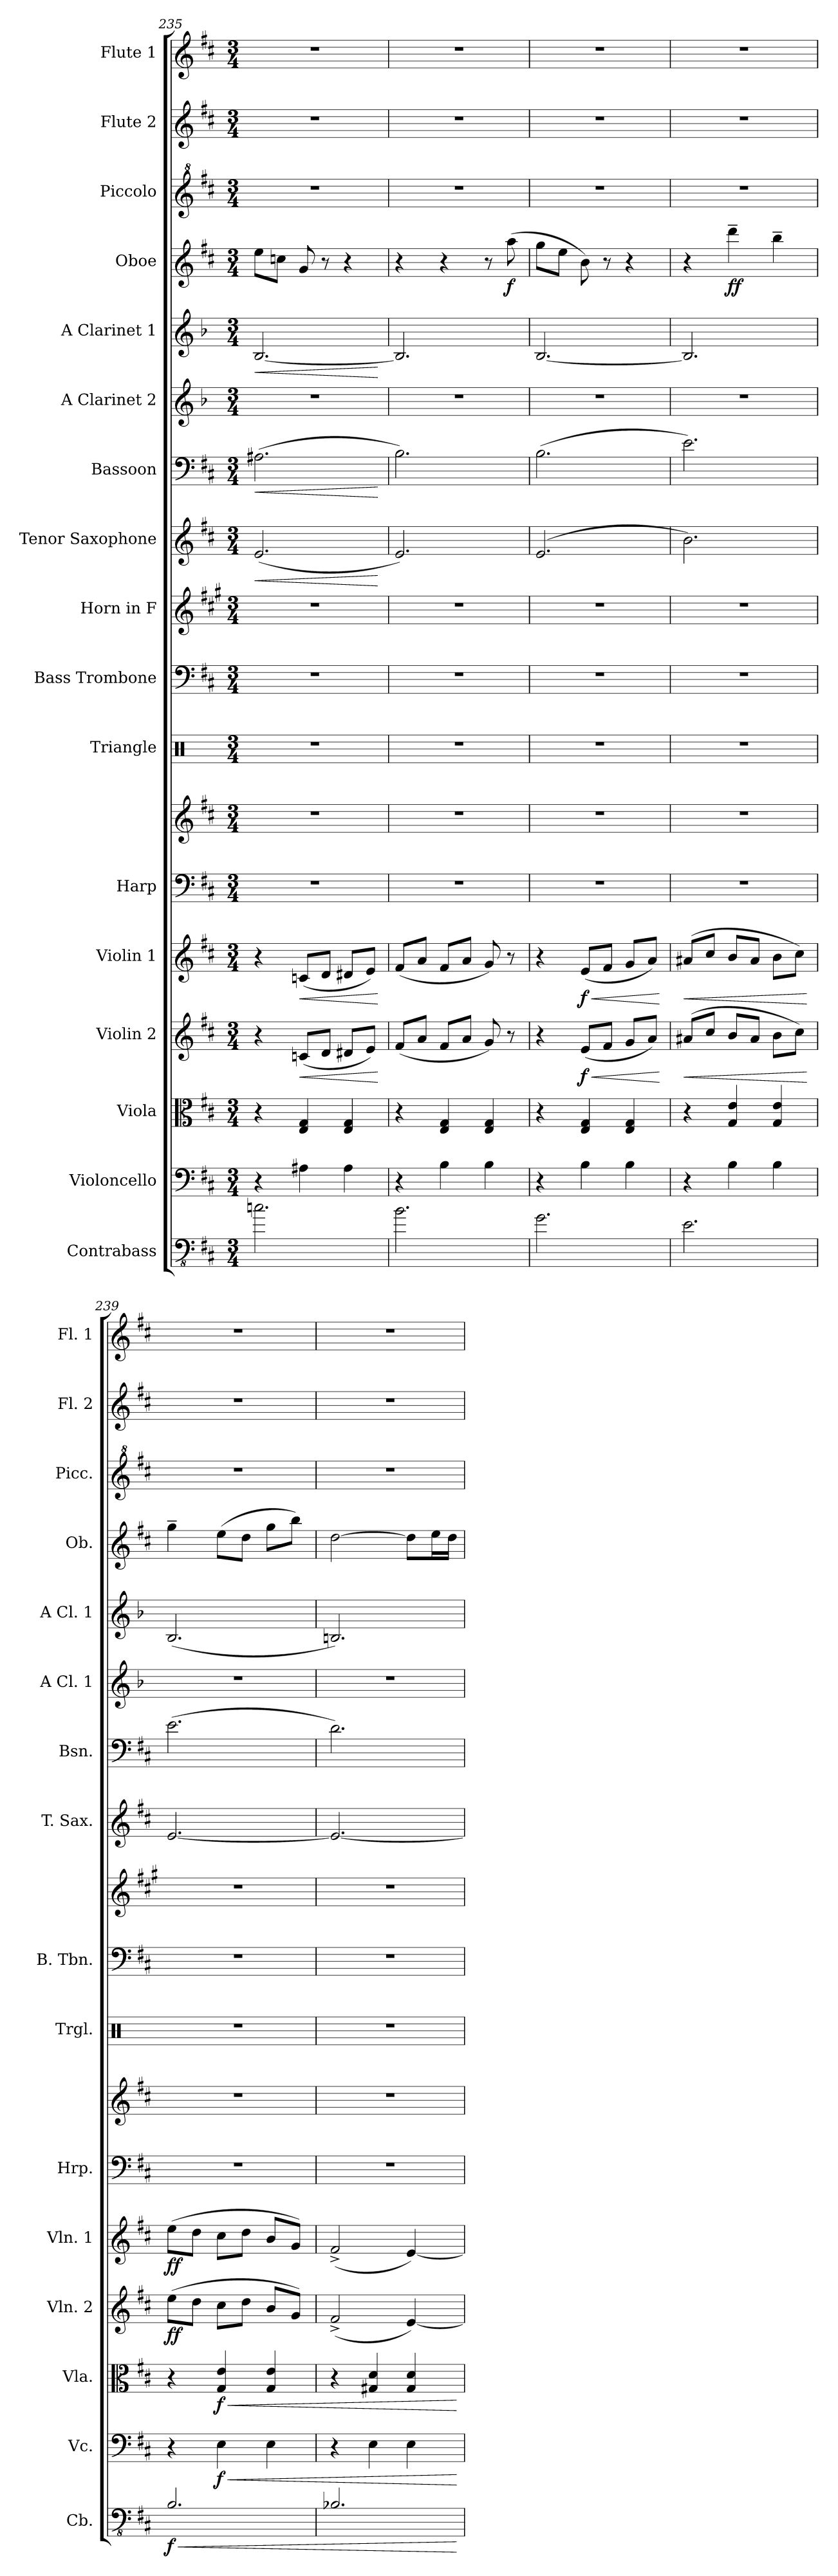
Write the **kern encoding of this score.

**kern	**dynam	**kern	**dynam	**kern	**dynam	**kern	**dynam	**kern	**dynam	**kern	**kern	**kern	**kern	**kern	**kern	**dynam	**kern	**dynam	**kern	**kern	**dynam	**kern	**dynam	**kern	**kern	**kern
*part17	*part17	*part16	*part16	*part15	*part15	*part14	*part14	*part13	*part13	*part12	*part12	*part11	*part10	*part9	*part8	*part8	*part7	*part7	*part6	*part5	*part5	*part4	*part4	*part3	*part2	*part1
*staff18	*staff18	*staff17	*staff17	*staff16	*staff16	*staff15	*staff15	*staff14	*staff14	*staff13	*staff12	*staff11	*staff10	*staff9	*staff8	*staff8	*staff7	*staff7	*staff6	*staff5	*staff5	*staff4	*staff4	*staff3	*staff2	*staff1
*I"Contrabass	*	*I"Violoncello	*	*I"Viola	*	*I"Violin 2	*	*I"Violin 1	*	*I"Harp	*	*I"Triangle	*I"Bass Trombone	*I"Horn in F	*I"Tenor Saxophone	*	*I"Bassoon	*	*I"A Clarinet 2	*I"A Clarinet 1	*	*I"Oboe	*	*I"Piccolo	*I"Flute 2	*I"Flute 1
*I'Cb.	*	*I'Vc.	*	*I'Vla.	*	*I'Vln. 2	*	*I'Vln. 1	*	*I'Hrp.	*	*I'Trgl.	*I'B. Tbn.	*	*I'T. Sax.	*	*I'Bsn.	*	*I'A Cl. 1	*I'A Cl. 1	*	*I'Ob.	*	*I'Picc.	*I'Fl. 2	*I'Fl. 1
!!LO:PB:g=z
*clefFv4	*	*clefF4	*	*clefC3	*	*clefG2	*	*clefG2	*	*clefF4	*clefG2	*clefX	*clefF4	*clefG2	*clefG2	*	*clefF4	*	*clefG2	*clefG2	*	*clefG2	*	*clefG^2	*clefG2	*clefG2
*ITrd7c12	*	*	*	*	*	*	*	*	*	*	*	*	*	*ITrd4c7	*ITrd8c14	*	*	*	*ITrd2c3	*ITrd2c3	*	*	*	*ITrd-7c-12	*	*
*k[f#c#]	*	*k[f#c#]	*	*k[f#c#]	*	*k[f#c#]	*	*k[f#c#]	*	*k[f#c#]	*k[f#c#]	*k[]	*k[f#c#]	*k[f#c#]	*k[f#c#]	*	*k[f#c#]	*	*k[f#c#]	*k[f#c#]	*	*k[f#c#]	*	*k[f#c#]	*k[f#c#]	*k[f#c#]
*M3/4	*	*M3/4	*	*M3/4	*	*M3/4	*	*M3/4	*	*M3/4	*M3/4	*M3/4	*M3/4	*M3/4	*M3/4	*	*M3/4	*	*M3/4	*M3/4	*	*M3/4	*	*M3/4	*M3/4	*M3/4
=235	=235	=235	=235	=235	=235	=235	=235	=235	=235	=235	=235	=235	=235	=235	=235	=235	=235	=235	=235	=235	=235	=235	=235	=235	=235	=235
!	!	!	!	!	!	!	!	!	!	!	!	!	!	!	!	!LO:HP:b	!	!LO:HP:b	!	!	!LO:HP:b	!	!	!	!	!
2.Cn\	.	4r	.	4r	.	4r	.	4r	.	2.r	2.r	2.r	2.r	2.r	(2.E/	<	(2.A#X\	<	2.r	[2.G/	<	8ee\L	.	2.r	2.r	2.r
.	.	.	.	.	.	.	.	.	.	.	.	.	.	.	.	.	.	.	.	.	.	8ccn\J	.	.	.	.
!	!	!	!	!	!	!	!LO:HP:b	!	!LO:HP:b	!	!	!	!	!	!	!	!	!	!	!	!	!	!	!	!	!
.	.	4A#X\	.	4E/ 4G/	.	(8cn/L	<	(8cn/L	<	.	.	.	.	.	.	.	.	.	.	.	.	8g/	.	.	.	.
.	.	.	.	.	.	8d/J	.	8d/J	.	.	.	.	.	.	.	.	.	.	.	.	.	8r	.	.	.	.
.	.	4A#\	.	4E/ 4G/	.	8d#X/L	.	8d#X/L	.	.	.	.	.	.	.	.	.	.	.	.	.	4r	.	.	.	.
.	.	.	.	.	.	8e/J)	.	8e/J)	.	.	.	.	.	.	.	.	.	.	.	.	.	.	.	.	.	.
.	.	.	.	.	.	.	[	.	[	.	.	.	.	.	.	[	.	[	.	.	[	.	.	.	.	.
=236	=236	=236	=236	=236	=236	=236	=236	=236	=236	=236	=236	=236	=236	=236	=236	=236	=236	=236	=236	=236	=236	=236	=236	=236	=236	=236
2.BB\	.	4r	.	4r	.	(8f#/L	.	(8f#/L	.	2.r	2.r	2.r	2.r	2.r	2.E/)	.	2.B\)	.	2.r	2.G/]	.	4r	.	2.r	2.r	2.r
.	.	.	.	.	.	8a/J	.	8a/J	.	.	.	.	.	.	.	.	.	.	.	.	.	.	.	.	.	.
.	.	4B\	.	4E/ 4G/	.	8f#/L	.	8f#/L	.	.	.	.	.	.	.	.	.	.	.	.	.	4r	.	.	.	.
.	.	.	.	.	.	8a/J	.	8a/J	.	.	.	.	.	.	.	.	.	.	.	.	.	.	.	.	.	.
.	.	4B\	.	4E/ 4G/	.	8g/)	.	8g/)	.	.	.	.	.	.	.	.	.	.	.	.	.	8r	.	.	.	.
!	!	!	!	!	!	!	!	!	!	!	!	!	!	!	!	!	!	!	!	!	!	!	!LO:DY:b	!	!	!
.	.	.	.	.	.	8r	.	8r	.	.	.	.	.	.	.	.	.	.	.	.	.	(8aa\	f	.	.	.
=237	=237	=237	=237	=237	=237	=237	=237	=237	=237	=237	=237	=237	=237	=237	=237	=237	=237	=237	=237	=237	=237	=237	=237	=237	=237	=237
2.GG\	.	4r	.	4r	.	4r	.	4r	.	2.r	2.r	2.r	2.r	2.r	(2.E/	.	(2.B\	.	2.r	[2.G/	.	8gg\L	.	2.r	2.r	2.r
.	.	.	.	.	.	.	.	.	.	.	.	.	.	.	.	.	.	.	.	.	.	8ee\J	.	.	.	.
!	!	!	!	!	!	!	!LO:HP:b	!	!LO:HP:b	!	!	!	!	!	!	!	!	!	!	!	!	!	!	!	!	!
!	!	!	!	!	!	!	!LO:DY:n=1:b	!	!LO:DY:n=1:b	!	!	!	!	!	!	!	!	!	!	!	!	!	!	!	!	!
.	.	4B\	.	4E/ 4G/	.	(8e/L	< f	(8e/L	< f	.	.	.	.	.	.	.	.	.	.	.	.	8b\)	.	.	.	.
.	.	.	.	.	.	8f#/J	.	8f#/J	.	.	.	.	.	.	.	.	.	.	.	.	.	8r	.	.	.	.
.	.	4B\	.	4E/ 4G/	.	8g/L	.	8g/L	.	.	.	.	.	.	.	.	.	.	.	.	.	4r	.	.	.	.
.	.	.	.	.	.	8a/J)	.	8a/J)	.	.	.	.	.	.	.	.	.	.	.	.	.	.	.	.	.	.
.	.	.	.	.	.	.	[	.	[	.	.	.	.	.	.	.	.	.	.	.	.	.	.	.	.	.
=238	=238	=238	=238	=238	=238	=238	=238	=238	=238	=238	=238	=238	=238	=238	=238	=238	=238	=238	=238	=238	=238	=238	=238	=238	=238	=238
!	!	!	!	!	!	!	!LO:HP:b	!	!LO:HP:b	!	!	!	!	!	!	!	!	!	!	!	!	!	!	!	!	!
2.EE\	.	4r	.	4r	.	(8a#X/L	<	(8a#X/L	<	2.r	2.r	2.r	2.r	2.r	2.B\)	.	2.e\)	.	2.r	2.G/]	.	4r	.	2.r	2.r	2.r
.	.	.	.	.	.	8cc#/J	.	8cc#/J	.	.	.	.	.	.	.	.	.	.	.	.	.	.	.	.	.	.
!	!	!	!	!	!	!	!	!	!	!	!	!	!	!	!	!	!	!	!	!	!	!	!LO:DY:b	!	!	!
.	.	4B\	.	4G/ 4e/	.	8b/L	.	8b/L	.	.	.	.	.	.	.	.	.	.	.	.	.	4ddd~\	ff	.	.	.
.	.	.	.	.	.	8a#/J	.	8a#/J	.	.	.	.	.	.	.	.	.	.	.	.	.	.	.	.	.	.
.	.	4B\	.	4G/ 4e/	.	8b\L	.	8b\L	.	.	.	.	.	.	.	.	.	.	.	.	.	4bb~\	.	.	.	.
.	.	.	.	.	.	8cc#\J)	.	8cc#\J)	.	.	.	.	.	.	.	.	.	.	.	.	.	.	.	.	.	.
.	.	.	.	.	.	.	[	.	[	.	.	.	.	.	.	.	.	.	.	.	.	.	.	.	.	.
=239	=239	=239	=239	=239	=239	=239	=239	=239	=239	=239	=239	=239	=239	=239	=239	=239	=239	=239	=239	=239	=239	=239	=239	=239	=239	=239
!	!LO:HP:b	!	!	!	!	!	!	!	!	!	!	!	!	!	!	!	!	!	!	!	!	!	!	!	!	!
!	!LO:DY:n=1:b	!	!	!	!	!	!LO:DY:b	!	!LO:DY:b	!	!	!	!	!	!	!	!	!	!	!	!	!	!	!	!	!
2.BBB/	< f	4r	.	4r	.	(8ee\L	ff	(8ee\L	ff	2.r	2.r	2.r	2.r	2.r	[2.E/	.	(2.e\	.	2.r	(2.G/	.	4gg~\	.	2.r	2.r	2.r
.	.	.	.	.	.	8dd\J	.	8dd\J	.	.	.	.	.	.	.	.	.	.	.	.	.	.	.	.	.	.
!	!	!	!LO:HP:b	!	!LO:HP:b	!	!	!	!	!	!	!	!	!	!	!	!	!	!	!	!	!	!	!	!	!
!	!	!	!LO:DY:n=1:b	!	!LO:DY:n=1:b	!	!	!	!	!	!	!	!	!	!	!	!	!	!	!	!	!	!	!	!	!
.	.	4E\	< f	4G/ 4e/	< f	8cc#\L	.	8cc#\L	.	.	.	.	.	.	.	.	.	.	.	.	.	(8ee\L	.	.	.	.
.	.	.	.	.	.	8dd\J	.	8dd\J	.	.	.	.	.	.	.	.	.	.	.	.	.	8dd\J	.	.	.	.
.	.	4E\	.	4G/ 4e/	.	8b/L	.	8b/L	.	.	.	.	.	.	.	.	.	.	.	.	.	8gg\L	.	.	.	.
.	.	.	.	.	.	8g/J)	.	8g/J)	.	.	.	.	.	.	.	.	.	.	.	.	.	8bb\J)	.	.	.	.
=240	=240	=240	=240	=240	=240	=240	=240	=240	=240	=240	=240	=240	=240	=240	=240	=240	=240	=240	=240	=240	=240	=240	=240	=240	=240	=240
2.BBB-X/	.	4r	.	4r	.	(2f#^/	.	(2f#^/	.	2.r	2.r	2.r	2.r	2.r	2.E/_	.	2.d\)	.	2.r	2.G#X/)	.	[2dd\	.	2.r	2.r	2.r
.	.	4E\	.	4G#X/ 4d/	.	.	.	.	.	.	.	.	.	.	.	.	.	.	.	.	.	.	.	.	.	.
.	.	4E\	.	4G#/ 4d/	.	[4e/)	.	[4e/)	.	.	.	.	.	.	.	.	.	.	.	.	.	8dd\L]	.	.	.	.
.	.	.	.	.	.	.	.	.	.	.	.	.	.	.	.	.	.	.	.	.	.	16ee\L	.	.	.	.
.	.	.	.	.	.	.	.	.	.	.	.	.	.	.	.	.	.	.	.	.	.	16dd\JJ	.	.	.	.
.	[	.	[	.	[	.	.	.	.	.	.	.	.	.	.	.	.	.	.	.	.	.	.	.	.	.
=	=	=	=	=	=	=	=	=	=	=	=	=	=	=	=	=	=	=	=	=	=	=	=	=	=	=
*-	*-	*-	*-	*-	*-	*-	*-	*-	*-	*-	*-	*-	*-	*-	*-	*-	*-	*-	*-	*-	*-	*-	*-	*-	*-	*-
